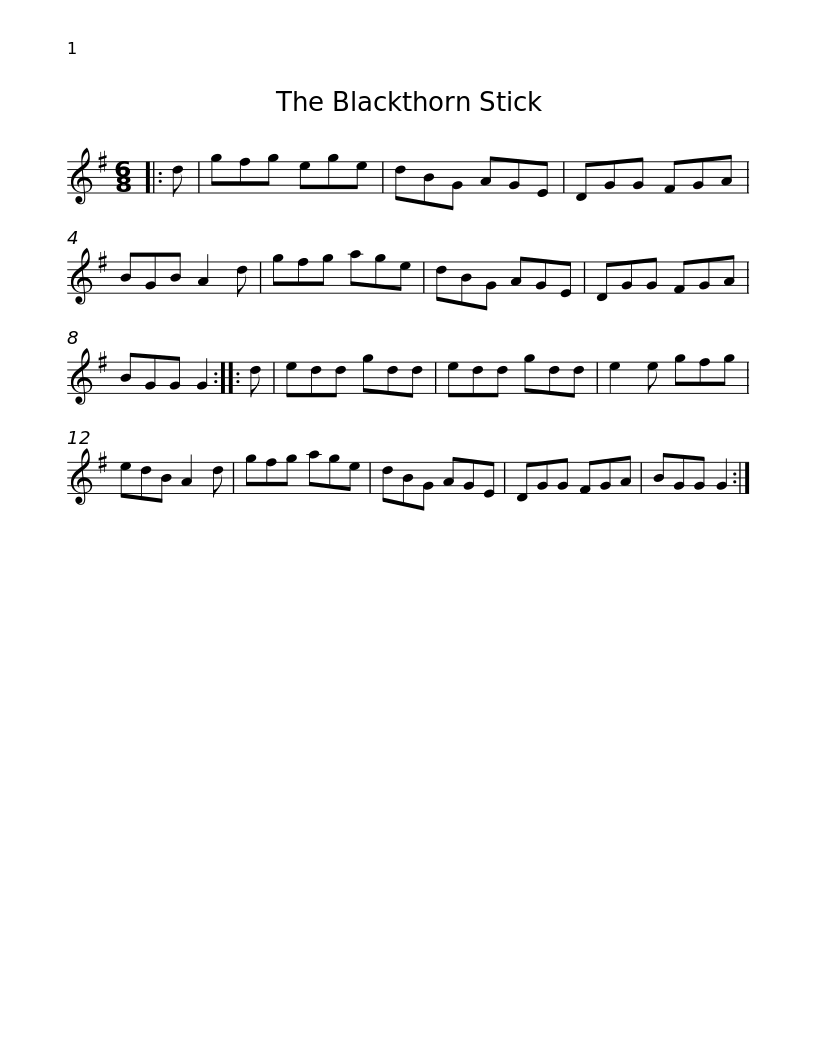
X:1
L:1/8
M:6/8
I:linebreak $
K:G
V:1 treble
V:1
|: d | gfg ege | dBG AGE | DGG FGA | BGB A2 d | %5
 gfg age | dBG AGE | DGG FGA |$ BGG G2 :: d | %10
 edd gdd | edd gdd | e2 e gfg | edB A2 d | gfg age | %15
 dBG AGE |$ DGG FGA | BGG G2 :| %18
